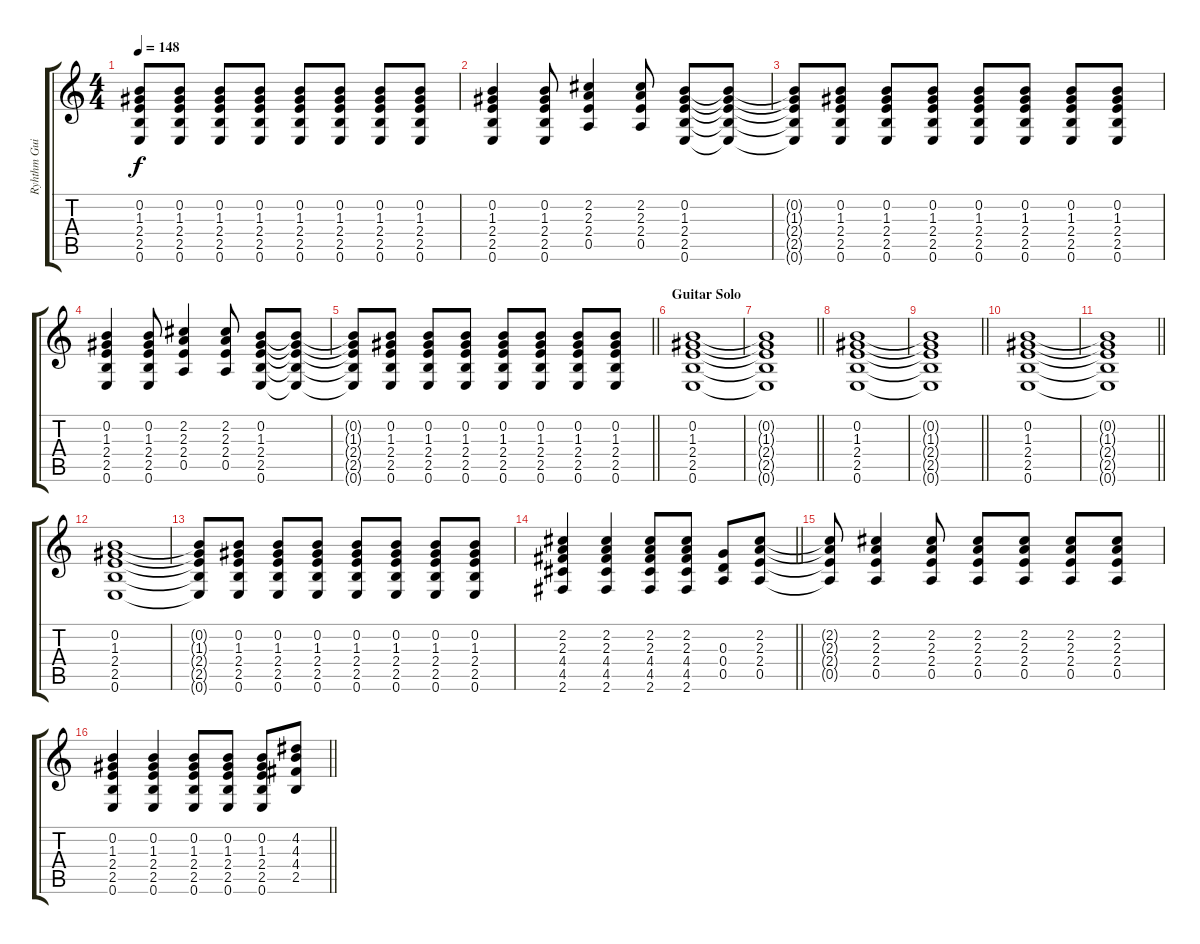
\track ("Ryhthm Guitar" "Ryhthm Gui") {instrument overdrivenguitar}
\staff {score tabs}
\tuning (E4 B3 G3 D3 A2 E2) {hide}
\ts (4 4)
\tempo 148
\clef g2
\ks c
(0.2{t} 1.3{t} 2.4{t} 2.5{t} 0.6{t}).8{dy f} (0.2 1.3 2.4 2.5 0.6).8 (0.2 1.3 2.4 2.5 0.6).8 (0.2 1.3 2.4 2.5 0.6).8 (0.2 1.3 2.4 2.5 0.6).8 (0.2 1.3 2.4 2.5 0.6).8 (0.2 1.3 2.4 2.5 0.6).8 (0.2 1.3 2.4 2.5 0.6).8 |
(0.2 1.3 2.4 2.5 0.6).4 (0.2 1.3 2.4 2.5 0.6).8 (2.2 2.3 2.4 0.5).4 (2.2 2.3 2.4 0.5).8 (0.2 1.3 2.4 2.5 0.6).8 (0.2{t} 1.3{t} 2.4{t} 2.5{t} 0.6{t}).8 |
(0.2{t} 1.3{t} 2.4{t} 2.5{t} 0.6{t}).8 (0.2 1.3 2.4 2.5 0.6).8 (0.2 1.3 2.4 2.5 0.6).8 (0.2 1.3 2.4 2.5 0.6).8 (0.2 1.3 2.4 2.5 0.6).8 (0.2 1.3 2.4 2.5 0.6).8 (0.2 1.3 2.4 2.5 0.6).8 (0.2 1.3 2.4 2.5 0.6).8 |
(0.2 1.3 2.4 2.5 0.6).4 (0.2 1.3 2.4 2.5 0.6).8 (2.2 2.3 2.4 0.5).4 (2.2 2.3 2.4 0.5).8 (0.2 1.3 2.4 2.5 0.6).8 (0.2{t} 1.3{t} 2.4{t} 2.5{t} 0.6{t}).8 |
\barLineRight lightlight
(0.2{t} 1.3{t} 2.4{t} 2.5{t} 0.6{t}).8 (0.2 1.3 2.4 2.5 0.6).8 (0.2 1.3 2.4 2.5 0.6).8 (0.2 1.3 2.4 2.5 0.6).8 (0.2 1.3 2.4 2.5 0.6).8 (0.2 1.3 2.4 2.5 0.6).8 (0.2 1.3 2.4 2.5 0.6).8 (0.2 1.3 2.4 2.5 0.6).8 |
\section ("" "Guitar Solo")
(0.2 1.3 2.4 2.5 0.6).1 |
\barLineRight lightlight
(0.2{t} 1.3{t} 2.4{t} 2.5{t} 0.6{t}).1 |
(0.2 1.3 2.4 2.5 0.6).1 |
\barLineRight lightlight
(0.2{t} 1.3{t} 2.4{t} 2.5{t} 0.6{t}).1 |
(0.2 1.3 2.4 2.5 0.6).1 |
\barLineRight lightlight
(0.2{t} 1.3{t} 2.4{t} 2.5{t} 0.6{t}).1 |
(0.2 1.3 2.4 2.5 0.6).1 |
(0.2{t} 1.3{t} 2.4{t} 2.5{t} 0.6{t}).8 (0.2 1.3 2.4 2.5 0.6).8 (0.2 1.3 2.4 2.5 0.6).8 (0.2 1.3 2.4 2.5 0.6).8 (0.2 1.3 2.4 2.5 0.6).8 (0.2 1.3 2.4 2.5 0.6).8 (0.2 1.3 2.4 2.5 0.6).8 (0.2 1.3 2.4 2.5 0.6).8 |
\barLineRight lightlight
(2.2 2.3 4.4 4.5 2.6).4 (2.2 2.3 4.4 4.5 2.6).4 (2.2 2.3 4.4 4.5 2.6).8 (2.2 2.3 4.4 4.5 2.6).8 (0.3 0.4 0.5).8 (2.2 2.3 2.4 0.5).8 |
(2.2{t} 2.3{t} 2.4{t} 0.5{t}).8 (2.2 2.3 2.4 0.5).4 (2.2 2.3 2.4 0.5).8 (2.2 2.3 2.4 0.5).8 (2.2 2.3 2.4 0.5).8 (2.2 2.3 2.4 0.5).8 (2.2 2.3 2.4 0.5).8 |
\barLineRight lightlight
(0.2 1.3 2.4 2.5 0.6).4 (0.2 1.3 2.4 2.5 0.6).4 (0.2 1.3 2.4 2.5 0.6).8 (0.2 1.3 2.4 2.5 0.6).8 (0.2 1.3 2.4 2.5 0.6).8 (4.2 4.3 4.4 2.5).8
